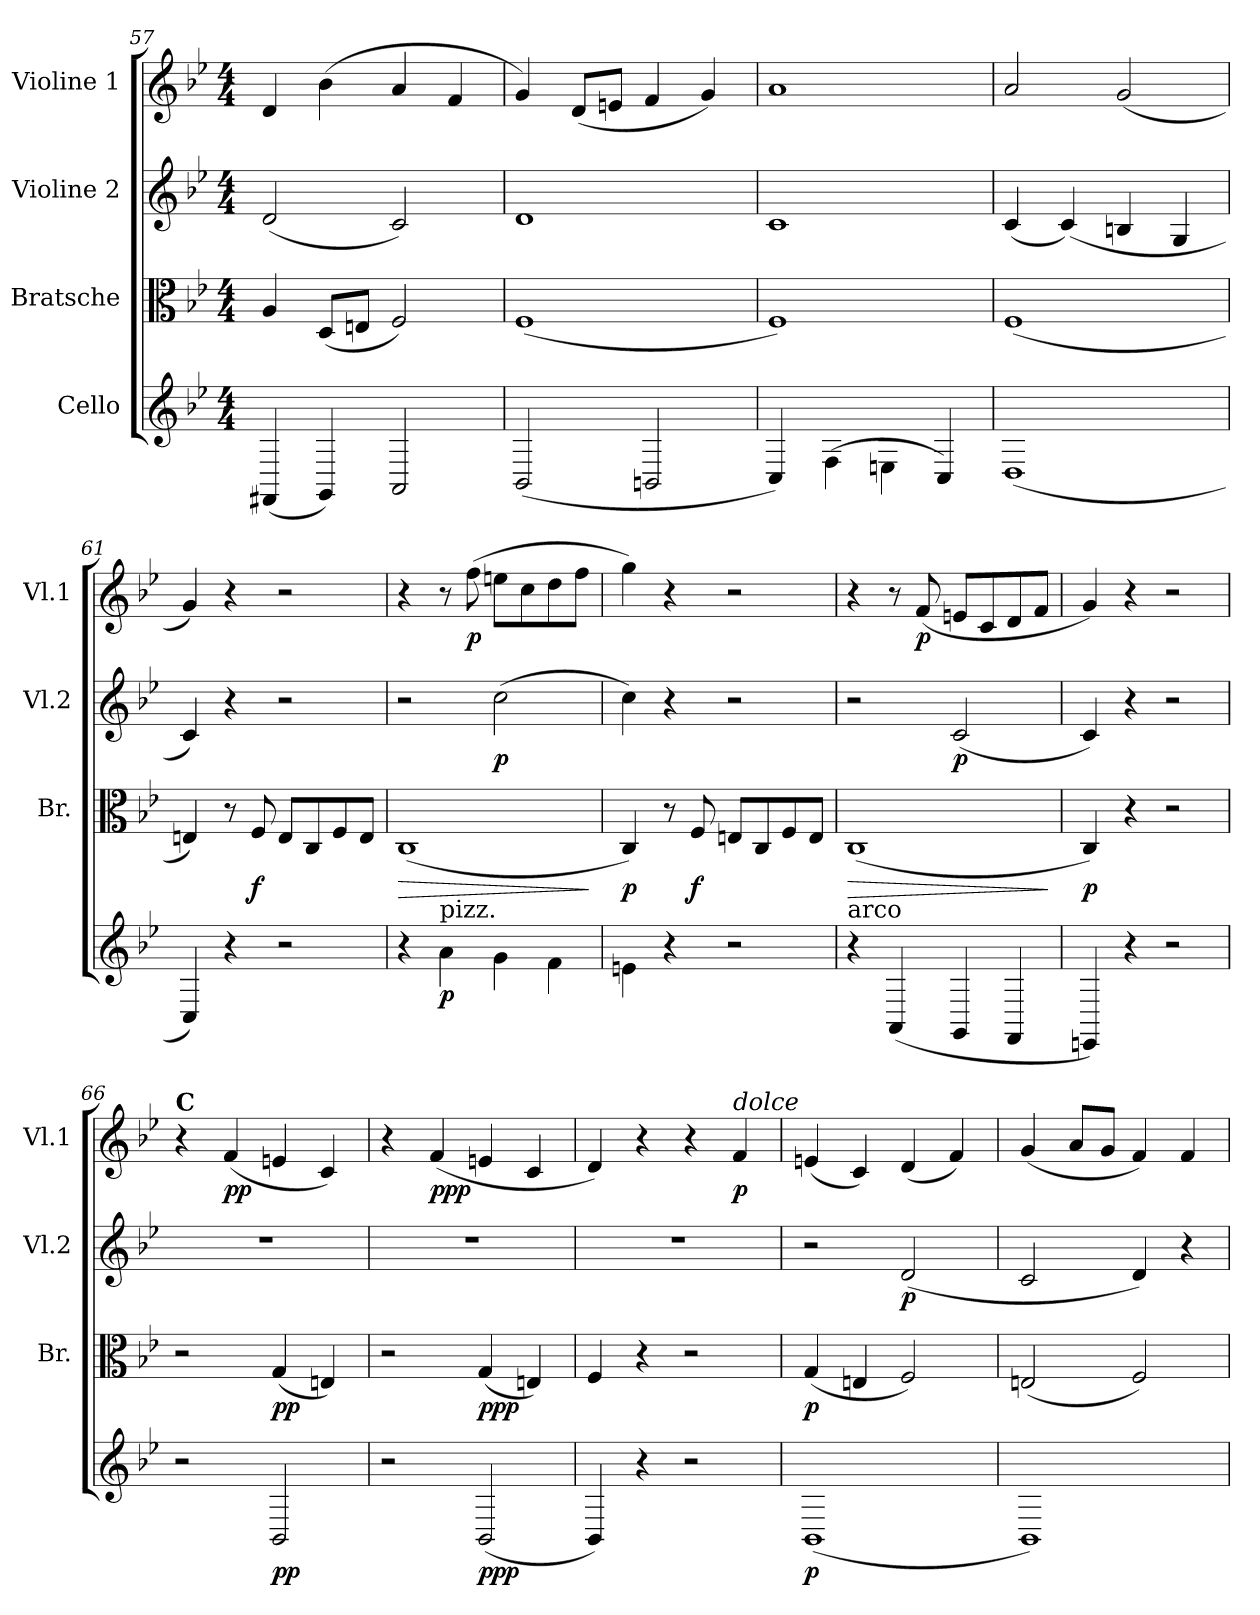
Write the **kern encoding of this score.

**kern	**dynam	**kern	**dynam	**kern	**dynam	**kern	**dynam
*part4	*part4	*part3	*part3	*part2	*part2	*part1	*part1
*staff4	*staff4	*staff3	*staff3	*staff2	*staff2	*staff1	*staff1
*I"Cello	*	*I"Bratsche	*	*I"Violine 2	*	*I"Violine 1	*
*	*	*I'Br.	*	*I'Vl.2	*	*I'Vl.1	*
*clefG2	*	*clefC3	*	*clefG2	*	*clefG2	*
*k[b-e-]	*	*k[b-e-]	*	*k[b-e-]	*	*k[b-e-]	*
*M4/4	*	*M4/4	*	*M4/4	*	*M4/4	*
=57	=57	=57	=57	=57	=57	=57	=57
(4FF#X/	.	4A/	.	(2d/	.	4d/	.
4GG/)	.	(8D/L	.	.	.	(4b-\	.
.	.	8En/J	.	.	.	.	.
2AA/	.	2F/)	.	2c/)	.	4a/	.
.	.	.	.	.	.	4f/	.
=58	=58	=58	=58	=58	=58	=58	=58
(2BB-/	.	(1F	.	1d	.	4g/)	.
.	.	.	.	.	.	(8d/L	.
.	.	.	.	.	.	8en/J	.
2BBn/	.	.	.	.	.	4f/	.
.	.	.	.	.	.	4g/)	.
!!LO:LB:g=z
=59	=59	=59	=59	=59	=59	=59	=59
4C/)	.	1F)	.	1c	.	1a	.
(4F\	.	.	.	.	.	.	.
4En\	.	.	.	.	.	.	.
4C/)	.	.	.	.	.	.	.
!!LO:PB:g=z
=60	=60	=60	=60	=60	=60	=60	=60
(1D	.	(1F	.	(4c/	.	2a/	.
.	.	.	.	(4c/)	.	.	.
.	.	.	.	4Bn/	.	(2g/	.
.	.	.	.	4G/	.	.	.
=61	=61	=61	=61	=61	=61	=61	=61
4C/)	.	4En/)	.	4c/)	.	4g/)	.
4r	.	8r	.	4r	.	4r	.
!	!	!	!LO:DY:b	!	!	!	!
.	.	8F/	f	.	.	.	.
2r	.	8E/L	.	2r	.	2r	.
.	.	8C/	.	.	.	.	.
.	.	8F/	.	.	.	.	.
.	.	8E/J	.	.	.	.	.
=62	=62	=62	=62	=62	=62	=62	=62
!	!	!	!LO:HP:b	!	!	!	!
4r	.	(1C	>	2r	.	4r	.
!LO:TX:a:t=pizz.	!	!	!	!	!	!	!
!	!LO:DY:b	!	!	!	!	!	!
4a\	p	.	.	.	.	8r	.
!	!	!	!	!	!	!	!LO:DY:b
.	.	.	.	.	.	(8ff\	p
!	!	!	!	!	!LO:DY:b	!	!
4g\	.	.	.	(2cc\	p	8een\L	.
.	.	.	.	.	.	8cc\	.
4f\	.	.	.	.	.	8dd\	.
.	.	.	.	.	.	8ff\J	.
.	.	.	]	.	.	.	.
=63	=63	=63	=63	=63	=63	=63	=63
!	!	!	!LO:DY:b	!	!	!	!
4en\	.	4C/)	p	4cc\)	.	4gg\)	.
4r	.	8r	.	4r	.	4r	.
!	!	!	!LO:DY:b	!	!	!	!
.	.	8F/	f	.	.	.	.
2r	.	8En/L	.	2r	.	2r	.
.	.	8C/	.	.	.	.	.
.	.	8F/	.	.	.	.	.
.	.	8E/J	.	.	.	.	.
!!LO:LB:g=z
=64	=64	=64	=64	=64	=64	=64	=64
!LO:TX:a:t=arco	!	!	!	!	!	!	!
!	!	!	!LO:HP:b	!	!	!	!
4r	.	(1C	>	2r	.	4r	.
(4AA/	.	.	.	.	.	8r	.
!	!	!	!	!	!	!	!LO:DY:b
.	.	.	.	.	.	(8f/	p
!	!	!	!	!	!LO:DY:b	!	!
4GG/	.	.	.	(2c/	p	8en/L	.
.	.	.	.	.	.	8c/	.
4FF/	.	.	.	.	.	8d/	.
.	.	.	.	.	.	8f/J	.
.	.	.	]	.	.	.	.
=65	=65	=65	=65	=65	=65	=65	=65
!	!	!	!LO:DY:b	!	!	!	!
4EEn/)	.	4C/)	p	4c/)	.	4g/)	.
4r	.	4r	.	4r	.	4r	.
2r	.	2r	.	2r	.	2r	.
!!LO:LB:g=z
=66	=66	=66	=66	=66	=66	=66	=66
!	!	!	!	!	!	!LO:TX:a:B:t=C	!
2r	.	2r	.	1r	.	4r	.
!	!	!	!	!	!	!	!LO:DY:b
.	.	.	.	.	.	(4f/	pp
!	!LO:DY:b	!	!LO:DY:b	!	!	!	!
2BB-/	pp	(4G/	pp	.	.	4en/	.
.	.	4En/)	.	.	.	4c/)	.
=67	=67	=67	=67	=67	=67	=67	=67
2r	.	2r	.	1r	.	4r	.
!	!	!	!	!	!	!	!LO:DY:b
.	.	.	.	.	.	(4f/	ppp
!	!LO:DY:b	!	!LO:DY:b	!	!	!	!
(2BB-/	ppp	(4G/	ppp	.	.	4en/	.
.	.	4En/)	.	.	.	4c/	.
=68	=68	=68	=68	=68	=68	=68	=68
4BB-/)	.	4F/	.	1r	.	4d/)	.
4r	.	4r	.	.	.	4r	.
2r	.	2r	.	.	.	4r	.
!	!	!	!	!	!	!LO:TX:a:i:t=dolce	!
!	!	!	!	!	!	!	!LO:DY:b
.	.	.	.	.	.	4f/	p
=69	=69	=69	=69	=69	=69	=69	=69
!	!LO:DY:b	!	!LO:DY:b	!	!	!	!
(1BB-	p	(4G/	p	2r	.	(4en/	.
.	.	4En/	.	.	.	4c/)	.
!	!	!	!	!	!LO:DY:b	!	!
.	.	2F/)	.	(2d/	p	(4d/	.
.	.	.	.	.	.	4f/)	.
=70	=70	=70	=70	=70	=70	=70	=70
1BB-)	.	(2En/	.	2c/	.	(4g/	.
.	.	.	.	.	.	8a/L	.
.	.	.	.	.	.	8g/J	.
.	.	2F/)	.	4d/)	.	4f/)	.
.	.	.	.	4r	.	4f/	.
=	=	=	=	=	=	=	=
*-	*-	*-	*-	*-	*-	*-	*-
